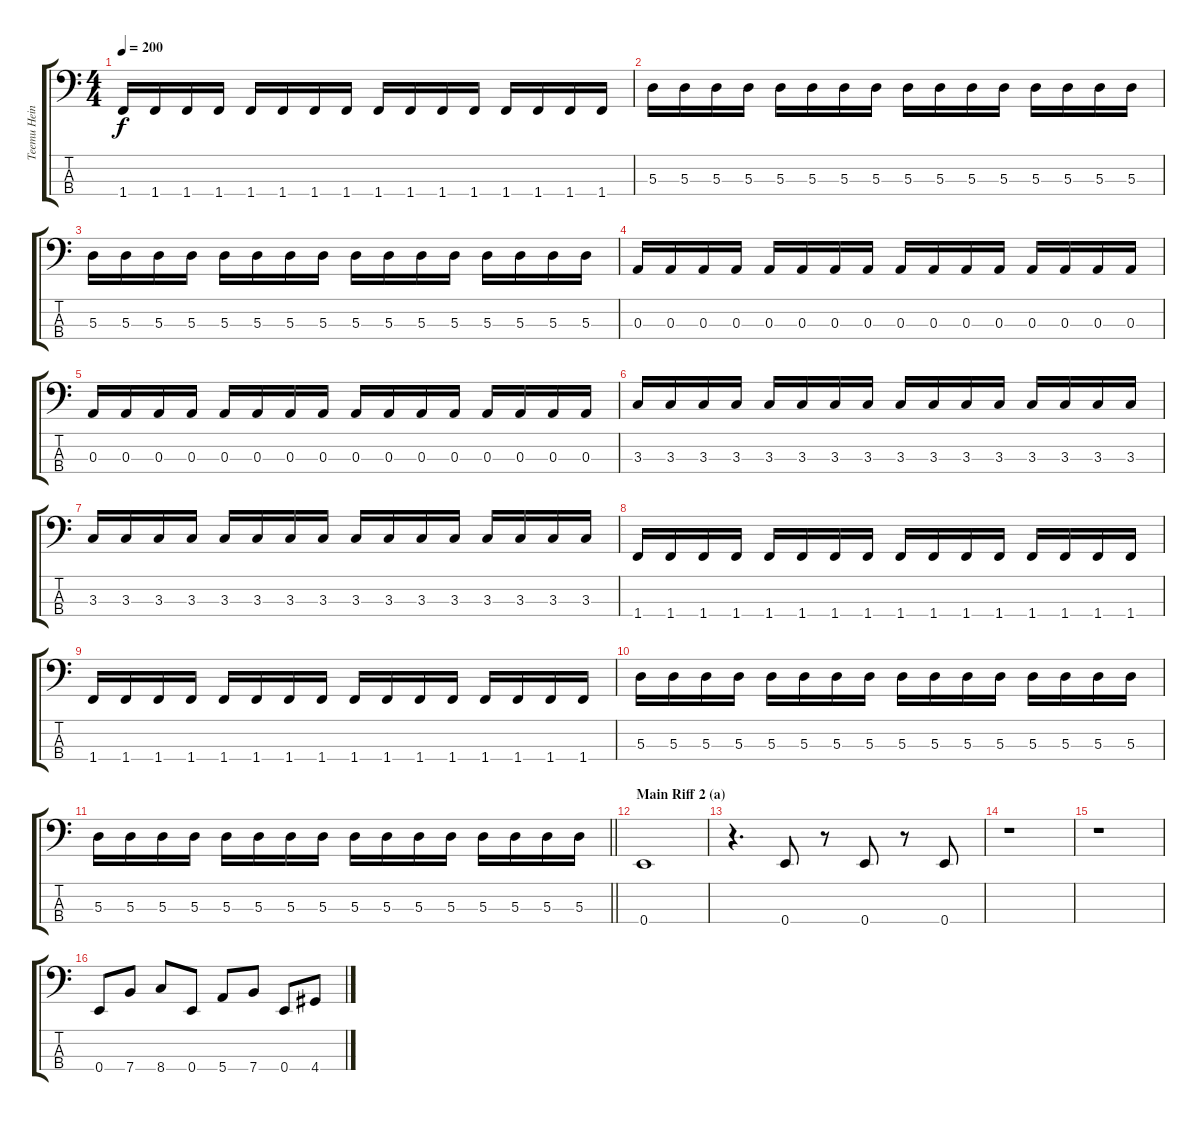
\track ("Teemu Heinola (bass)" "Teemu Hein") {instrument electricbasspick}
\staff {score tabs}
\tuning (G2 D2 A1 E1) {hide}
\ts (4 4)
\tempo 200
\clef f4
\ks aminor
1.4.16{dy f} 1.4.16 1.4.16 1.4.16 1.4.16 1.4.16 1.4.16 1.4.16 1.4.16 1.4.16 1.4.16 1.4.16 1.4.16 1.4.16 1.4.16 1.4.16 |
5.3.16 5.3.16 5.3.16 5.3.16 5.3.16 5.3.16 5.3.16 5.3.16 5.3.16 5.3.16 5.3.16 5.3.16 5.3.16 5.3.16 5.3.16 5.3.16 |
5.3.16 5.3.16 5.3.16 5.3.16 5.3.16 5.3.16 5.3.16 5.3.16 5.3.16 5.3.16 5.3.16 5.3.16 5.3.16 5.3.16 5.3.16 5.3.16 |
0.3.16 0.3.16 0.3.16 0.3.16 0.3.16 0.3.16 0.3.16 0.3.16 0.3.16 0.3.16 0.3.16 0.3.16 0.3.16 0.3.16 0.3.16 0.3.16 |
0.3.16 0.3.16 0.3.16 0.3.16 0.3.16 0.3.16 0.3.16 0.3.16 0.3.16 0.3.16 0.3.16 0.3.16 0.3.16 0.3.16 0.3.16 0.3.16 |
3.3.16 3.3.16 3.3.16 3.3.16 3.3.16 3.3.16 3.3.16 3.3.16 3.3.16 3.3.16 3.3.16 3.3.16 3.3.16 3.3.16 3.3.16 3.3.16 |
3.3.16 3.3.16 3.3.16 3.3.16 3.3.16 3.3.16 3.3.16 3.3.16 3.3.16 3.3.16 3.3.16 3.3.16 3.3.16 3.3.16 3.3.16 3.3.16 |
1.4.16 1.4.16 1.4.16 1.4.16 1.4.16 1.4.16 1.4.16 1.4.16 1.4.16 1.4.16 1.4.16 1.4.16 1.4.16 1.4.16 1.4.16 1.4.16 |
1.4.16 1.4.16 1.4.16 1.4.16 1.4.16 1.4.16 1.4.16 1.4.16 1.4.16 1.4.16 1.4.16 1.4.16 1.4.16 1.4.16 1.4.16 1.4.16 |
5.3.16 5.3.16 5.3.16 5.3.16 5.3.16 5.3.16 5.3.16 5.3.16 5.3.16 5.3.16 5.3.16 5.3.16 5.3.16 5.3.16 5.3.16 5.3.16 |
\barLineRight lightlight
5.3.16 5.3.16 5.3.16 5.3.16 5.3.16 5.3.16 5.3.16 5.3.16 5.3.16 5.3.16 5.3.16 5.3.16 5.3.16 5.3.16 5.3.16 5.3.16 |
\section ("" "Main Riff 2 (a)")
0.4.1 |
r.4{d} 0.4.8 r.8 0.4.8 r.8 0.4.8 |
r.1 |
r.1 |
\ks c
0.4.8 7.4.8 8.4.8 0.4.8 5.4.8 7.4.8 0.4.8 4.4.8
